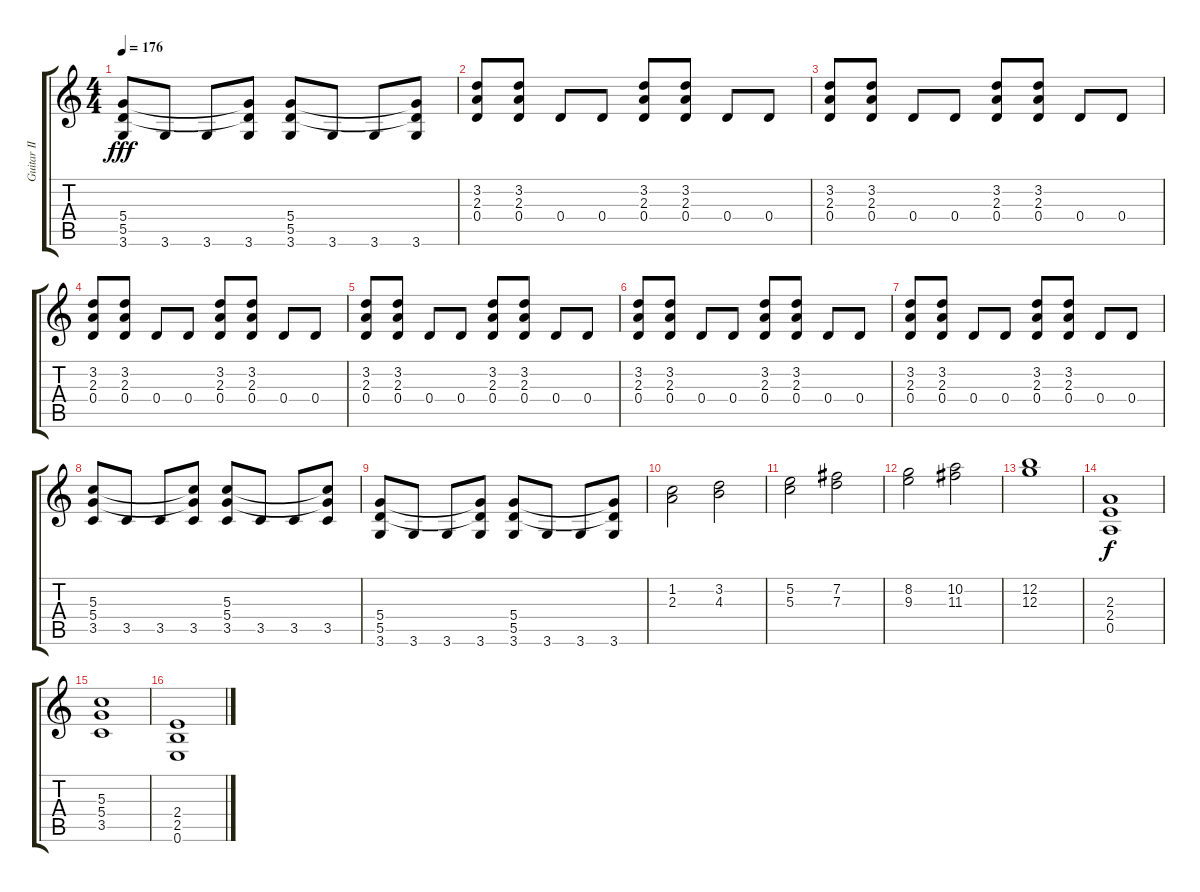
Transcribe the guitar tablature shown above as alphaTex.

\track ("Guitar II" "Guitar II") {instrument distortionguitar}
\staff {score tabs}
\tuning (E4 B3 G3 D3 A2 E2) {hide}
\ts (4 4)
\tempo 176
\clef g2
\ks c
(5.4 5.5 3.6).8{dy fff} 3.6.8 3.6.8 (5.4{t} 5.5{t} 3.6).8 (5.4 5.5 3.6).8 3.6.8 3.6.8 (5.4{t} 5.5{t} 3.6).8 |
(3.2 2.3 0.4).8 (3.2 2.3 0.4).8 0.4.8 0.4.8 (3.2 2.3 0.4).8 (3.2 2.3 0.4).8 0.4.8 0.4.8 |
(3.2 2.3 0.4).8 (3.2 2.3 0.4).8 0.4.8 0.4.8 (3.2 2.3 0.4).8 (3.2 2.3 0.4).8 0.4.8 0.4.8 |
(3.2 2.3 0.4).8 (3.2 2.3 0.4).8 0.4.8 0.4.8 (3.2 2.3 0.4).8 (3.2 2.3 0.4).8 0.4.8 0.4.8 |
(3.2 2.3 0.4).8 (3.2 2.3 0.4).8 0.4.8 0.4.8 (3.2 2.3 0.4).8 (3.2 2.3 0.4).8 0.4.8 0.4.8 |
(3.2 2.3 0.4).8 (3.2 2.3 0.4).8 0.4.8 0.4.8 (3.2 2.3 0.4).8 (3.2 2.3 0.4).8 0.4.8 0.4.8 |
(3.2 2.3 0.4).8 (3.2 2.3 0.4).8 0.4.8 0.4.8 (3.2 2.3 0.4).8 (3.2 2.3 0.4).8 0.4.8 0.4.8 |
(5.3 5.4 3.5).8 3.5.8 3.5.8 (5.3{t} 5.4{t} 3.5).8 (5.3 5.4 3.5).8 3.5.8 3.5.8 (5.3{t} 5.4{t} 3.5).8 |
(5.4 5.5 3.6).8 3.6.8 3.6.8 (5.4{t} 5.5{t} 3.6).8 (5.4 5.5 3.6).8 3.6.8 3.6.8 (5.4{t} 5.5{t} 3.6).8 |
(1.2 2.3).2 (3.2 4.3).2 |
(5.2 5.3).2 (7.2 7.3).2 |
(8.2 9.3).2 (10.2 11.3).2 |
(12.2 12.3).1 |
(2.3 2.4 0.5).1{dy f} |
(5.3 5.4 3.5).1 |
(2.4 2.5 0.6).1
